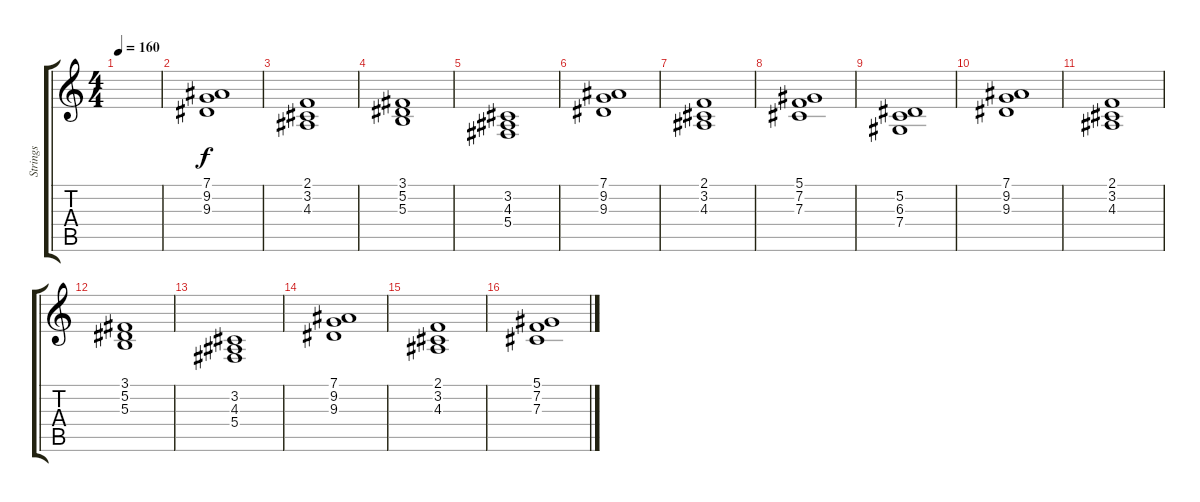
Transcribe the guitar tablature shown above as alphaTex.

\track ("Strings" "Strings") {instrument stringensemble1}
\staff {score tabs}
\tuning (Eb4 Bb3 Gb3 Db3 Ab2 Eb2) {hide}
\ts (4 4)
\tempo 160
\clef g2
\ks c
|
(7.1 9.2 9.3).1 |
(2.1 3.2 4.3).1 |
(3.1 5.2 5.3).1 |
(3.2 4.3 5.4).1 |
(7.1 9.2 9.3).1 |
(2.1 3.2 4.3).1 |
(5.1 7.2 7.3).1 |
(5.2 6.3 7.4).1 |
(7.1 9.2 9.3).1 |
(2.1 3.2 4.3).1 |
(3.1 5.2 5.3).1 |
(3.2 4.3 5.4).1 |
(7.1 9.2 9.3).1 |
(2.1 3.2 4.3).1 |
(5.1 7.2 7.3).1
